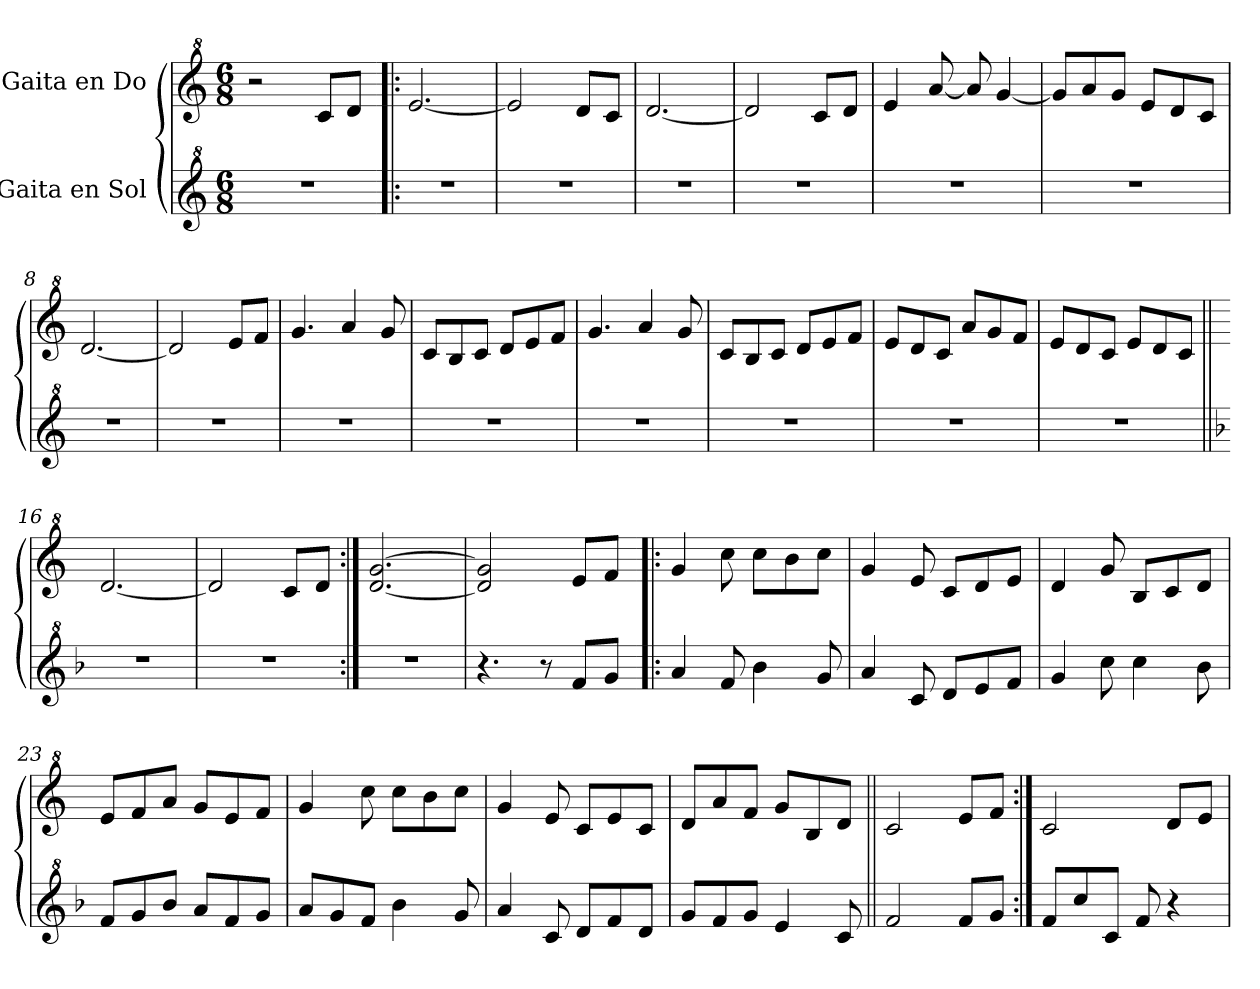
**kern	**kern
*part2	*part1
*staff2	*staff1
*I"Gaita en Sol	*I"Gaita en Do
*clefG^2	*clefG^2
*ITrd3c5	*
*k[f#]	*k[]
*M6/8	*M6/8
*MM180	*MM180
=1	=1
2.r	2r
.	8cc/L
.	8dd/J
=2!|:	=2!|:
2.r	[2.ee/
=3	=3
2.r	2ee/]
.	8dd/L
.	8cc/J
=4	=4
2.r	[2.dd/
=5	=5
2.r	2dd/]
.	8cc/L
.	8dd/J
=6	=6
2.r	4ee/
.	[8aa/
.	8aa/]
.	[4gg/
=7	=7
2.r	8gg/L]
.	8aa/
.	8gg/J
.	8ee/L
.	8dd/
.	8cc/J
=8	=8
2.r	[2.dd/
=9	=9
2.r	2dd/]
.	8ee/L
.	8ff/J
=10	=10
2.r	4.gg/
.	4aa/
.	8gg/
!!LO:LB:g=z
=11	=11
2.r	8cc/L
.	8b/
.	8cc/J
.	8dd/L
.	8ee/
.	8ff/J
=12	=12
2.r	4.gg/
.	4aa/
.	8gg/
=13	=13
2.r	8cc/L
.	8b/
.	8cc/J
.	8dd/L
.	8ee/
.	8ff/J
=14	=14
2.r	8ee/L
.	8dd/
.	8cc/J
.	8aa/L
.	8gg/
.	8ff/J
=15	=15
2.r	8ee/L
.	8dd/
.	8cc/J
.	8ee/L
.	8dd/
.	8cc/J
=16||	=16||
*k[]	*
2.r	[2.dd/
=17	=17
2.r	2dd/]
.	8cc/L
.	8dd/J
=18:|!	=18:|!
2.r	[2.dd/ [2.gg/
=19	=19
4.r	2dd/] 2gg/]
8r	.
8cc/L	8ee/L
8dd/J	8ff/J
!!LO:LB:g=z
=20!|:	=20!|:
4ee/	4gg/
8cc/	8ccc\
4ff\	8ccc\L
.	8bb\
8dd/	8ccc\J
=21	=21
4ee/	4gg/
8g/	8ee/
8a/L	8cc/L
8b/	8dd/
8cc/J	8ee/J
=22	=22
4dd/	4dd/
8gg\	8gg/
4gg\	8b/L
.	8cc/
8ff\	8dd/J
=23	=23
8cc/L	8ee/L
8dd/	8ff/
8ff/J	8aa/J
8ee/L	8gg/L
8cc/	8ee/
8dd/J	8ff/J
=24	=24
8ee/L	4gg/
8dd/	.
8cc/J	8ccc\
4ff\	8ccc\L
.	8bb\
8dd/	8ccc\J
=25	=25
4ee/	4gg/
8g/	8ee/
8a/L	8cc/L
8cc/	8ee/
8a/J	8cc/J
=26	=26
8dd/L	8dd/L
8cc/	8aa/
8dd/J	8ff/J
4b/	8gg/L
.	8b/
8g/	8dd/J
!!LO:LB:g=z
=27||	=27||
2cc/	2cc/
8cc/L	8ee/L
8dd/J	8ff/J
=28:|!	=28:|!
8cc/L	2cc/
8gg/	.
8g/J	.
8cc/	.
4r	8dd/L
.	8ee/J
=	=
*-	*-
